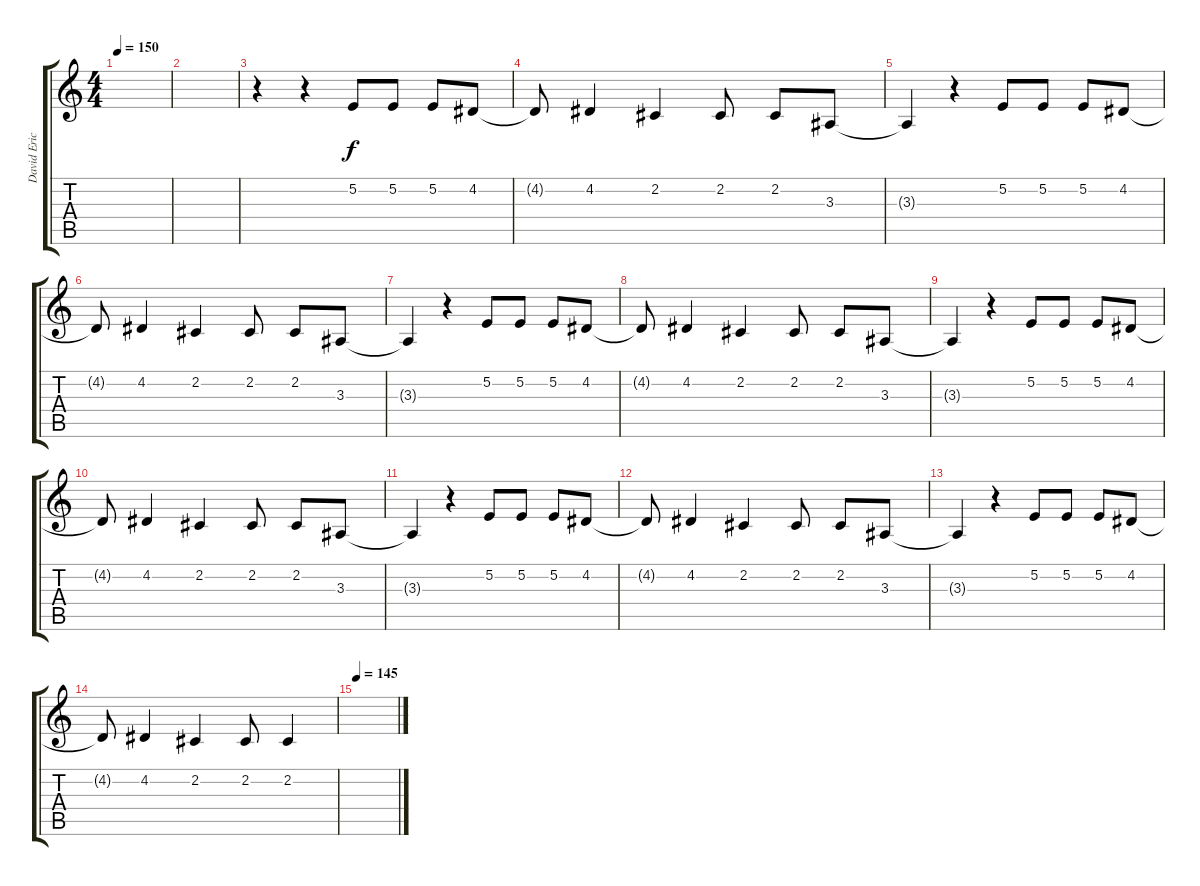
\track ("David Eric Grohl (Voix de fond)" "David Eric") {instrument ocarina}
\staff {score tabs}
\tuning (E4 B3 G3 D3 A2 E2) {hide}
\ts (4 4)
\tempo 150
\clef g2
\ks c
|
|
r.4 r.4 5.2.8 5.2.8 5.2.8 4.2.8 |
4.2{t}.8 4.2.4 2.2.4 2.2.8 2.2.8 3.3.8 |
3.3{t}.4 r.4 5.2.8 5.2.8 5.2.8 4.2.8 |
4.2{t}.8 4.2.4 2.2.4 2.2.8 2.2.8 3.3.8 |
3.3{t}.4 r.4 5.2.8 5.2.8 5.2.8 4.2.8 |
4.2{t}.8 4.2.4 2.2.4 2.2.8 2.2.8 3.3.8 |
3.3{t}.4 r.4 5.2.8 5.2.8 5.2.8 4.2.8 |
4.2{t}.8 4.2.4 2.2.4 2.2.8 2.2.8 3.3.8 |
3.3{t}.4 r.4 5.2.8 5.2.8 5.2.8 4.2.8 |
4.2{t}.8 4.2.4 2.2.4 2.2.8 2.2.8 3.3.8 |
3.3{t}.4 r.4 5.2.8 5.2.8 5.2.8 4.2.8 |
4.2{t}.8 4.2.4 2.2.4 2.2.8 2.2.4 |
\tempo 145
